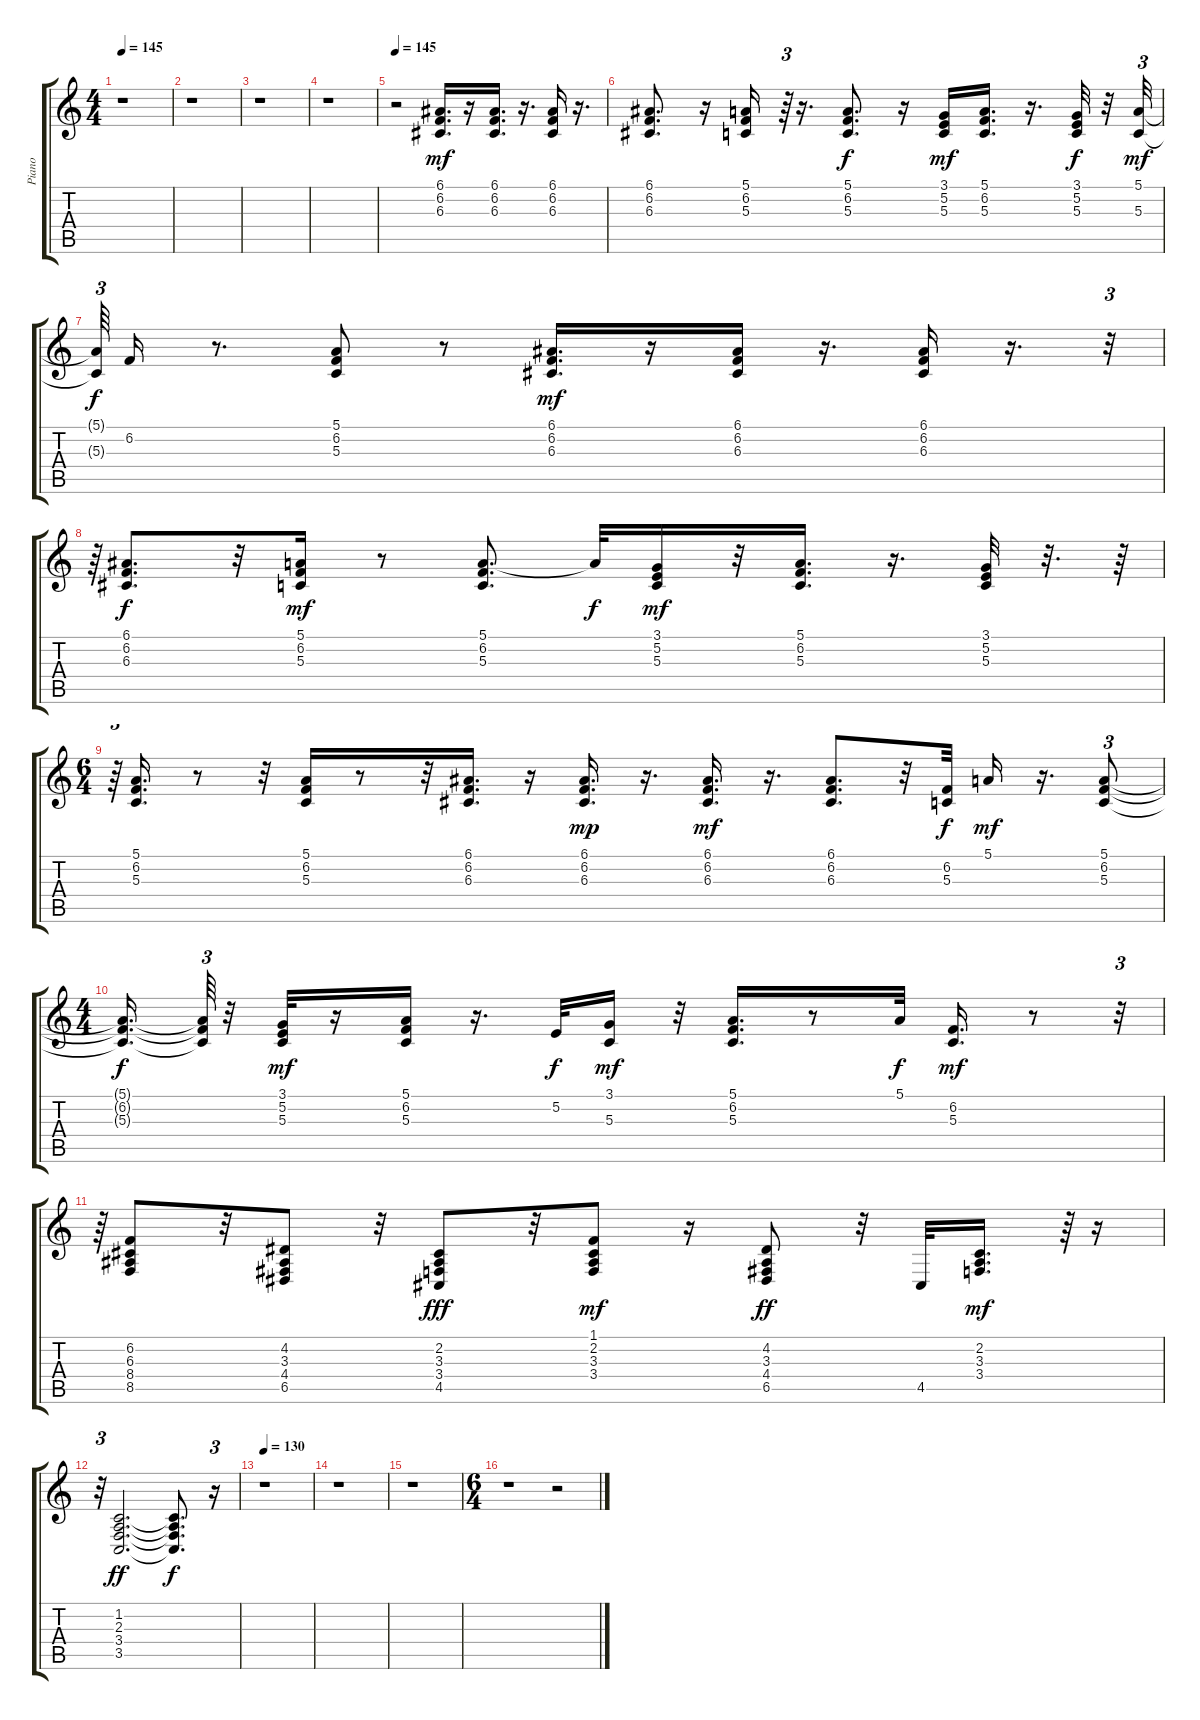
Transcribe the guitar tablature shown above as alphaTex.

\track ("Piano" "Piano") {instrument brightacousticpiano}
\staff {score tabs}
\tuning (E4 B3 G3 D3 A2 E2) {hide}
\ts (4 4)
\tempo 145
\clef g2
\ks c
r.1{dy mf} |
r.1 |
r.1 |
r.1 |
\tempo 145
r.2 (6.1 6.2 6.3).16{d} r.16 (6.1 6.2 6.3).16{d} r.16{d} (6.1 6.2 6.3).16 r.16{d} |
(6.1 6.2 6.3).8{d} r.16 (5.1 6.2 5.3).16 r.64{tu (3 2)} r.16{d} (5.1 6.2 5.3).8{d dy f} r.16 (3.1 5.2 5.3).16{dy mf} (5.1 6.2 5.3).16{d} r.16{d} (3.1 5.2 5.3).32{dy f} r.32 (5.1 5.3).32{tu (3 2) dy mf} |
(5.1{t} 5.3{t}).64{tu (3 2) dy f} 6.2.16 r.8{d} (5.1 6.2 5.3).8 r.8 (6.1 6.2 6.3).16{d dy mf} r.16 (6.1 6.2 6.3).16 r.16{d} (6.1 6.2 6.3).16 r.16{d} r.32{tu (3 2)} |
r.64{tu (3 2)} (6.1 6.2 6.3).8{d dy f} r.32 (5.1 6.2 5.3).16{dy mf} r.8 (5.1 6.2 5.3).8{d} 5.1{t}.32{dy f} (3.1 5.2 5.3).16{dy mf} r.32 (5.1 6.2 5.3).16{d} r.16{d} (3.1 5.2 5.3).32 r.32{d} r.64 |
\ts (6 4)
r.64{tu (3 2)} (5.1 6.2 5.3).16{d} r.8 r.32 (5.1 6.2 5.3).16 r.8 r.32 (6.1 6.2 6.3).16{d} r.16 (6.1 6.2 6.3).16{d dy mp} r.16{d} (6.1 6.2 6.3).16{d dy mf} r.16{d} (6.1 6.2 6.3).8{d} r.32 (6.2 5.3).32{dy f} 5.1.16{dy mf} r.16{d} (5.1 6.2 5.3).8{tu (3 2)} |
\ts (4 4)
(5.1{t} 6.2{t} 5.3{t}).16{d dy f} (5.1{t} 6.2{t} 5.3{t}).64{tu (3 2)} r.32 (3.1 5.2 5.3).32{dy mf} r.16 (5.1 6.2 5.3).16 r.16{d} 5.2.32{dy f} (3.1 5.3).16{dy mf} r.32 (5.1 6.2 5.3).16{d} r.8 5.1.32{dy f} (6.2 5.3).16{d dy mf} r.8 r.32{tu (3 2)} |
r.64{tu (3 2)} (6.2 6.3 8.4 8.5).8 r.32 (4.2 3.3 4.4 6.5).8 r.32 (2.2 3.3 3.4 4.5).8{dy fff} r.32 (1.1 2.2 3.3 3.4).8{dy mf} r.16 (4.2 3.3 4.4 6.5).8{dy ff} r.32 4.5.32 (2.2 3.3 3.4).16{d dy mf} r.64{tu (3 2)} r.16{tu (3 2)} |
r.32{tu (3 2)} (1.2 2.3 3.4 3.5).2{d dy ff} (1.2{t} 2.3{t} 3.4{t} 3.5{t}).8{d dy f} r.16{tu (3 2)} |
\tempo 130
r.1 |
r.1 |
r.1 |
\ts (6 4)
r.1 r.2
